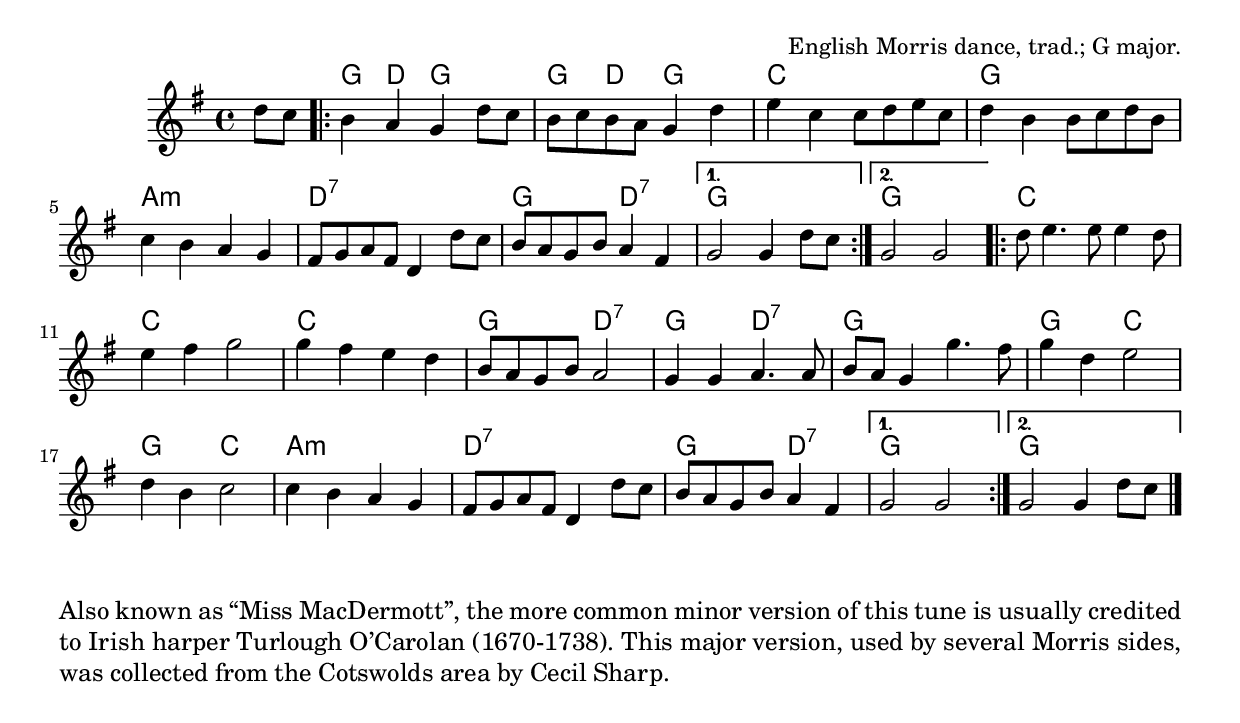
\version "2.18.2"
\include "util.ly"

\tocItem \markup "The Princess Royal"

\score {
  <<
    \relative d'' {
      \time 4/4
      \key g \major

      \partial 4 d8 c |
      \repeat volta 2 {
        b4 a g d'8 c |
        b8 c b a g4 d' |
        e4 c c8 d e c |
        d4 b b8 c d b |

        c4 b a g |
        fis8 g a fis d4 d'8 c |
        b8 a g b a4 fis4 |
      }
      \alternative {
        { g2 g4 d'8 c | }
        { g2 g2 | }
      }

      \repeat volta 2 {
        d'8 e4. e8 e4 d8 |
        e4 fis g2 |
        g4 fis e d |
        b8 a g b a2 |

        g4 g a4. a8 |
        b8 a g4 g'4. fis8 |
        g4 d e2 |
        d4 b c2 |

        c4 b a g |
        fis8 g a fis d4 d'8 c |
        b8 a g b a4 fis4 |
      }
      \alternative {
        { g2 g2 | }
        { g2 g4 d'8 c | }
      }
    }

    \chords {
      \time 4/4

      \partial 4 s4 |
      \repeat volta 2 {
        g4 d4 g2 | g4 d4 g2 | c1 | g1 |
        a1:m | d1:7 | g2 d2:7 |
      }
      \alternative {
        { g1 | }
        { g1 | }
      }
      \repeat volta 2 {
        c1 | c1 | c1 | g2 d2:7 |
        g2 d2:7 | g1 | g2 c2 | g2 c2 |
        a1:m | d1:7 | g2 d2:7
      }
      \alternative {
        { g1 | }
        { g1 | \bar "|." }
      }
    }
  >>

  \header {
    title = "The Princess Royal"
    opus = "English Morris dance, trad.; G major."
  }
}

\markuplist {
  \paragraph {
    Also known as “Miss MacDermott”, the more common minor version of this tune
    is usually credited to Irish harper Turlough O’Carolan (1670-1738).  This
    major version, used by several Morris sides, was collected from the Cotswolds
    area by Cecil Sharp.
  }
}